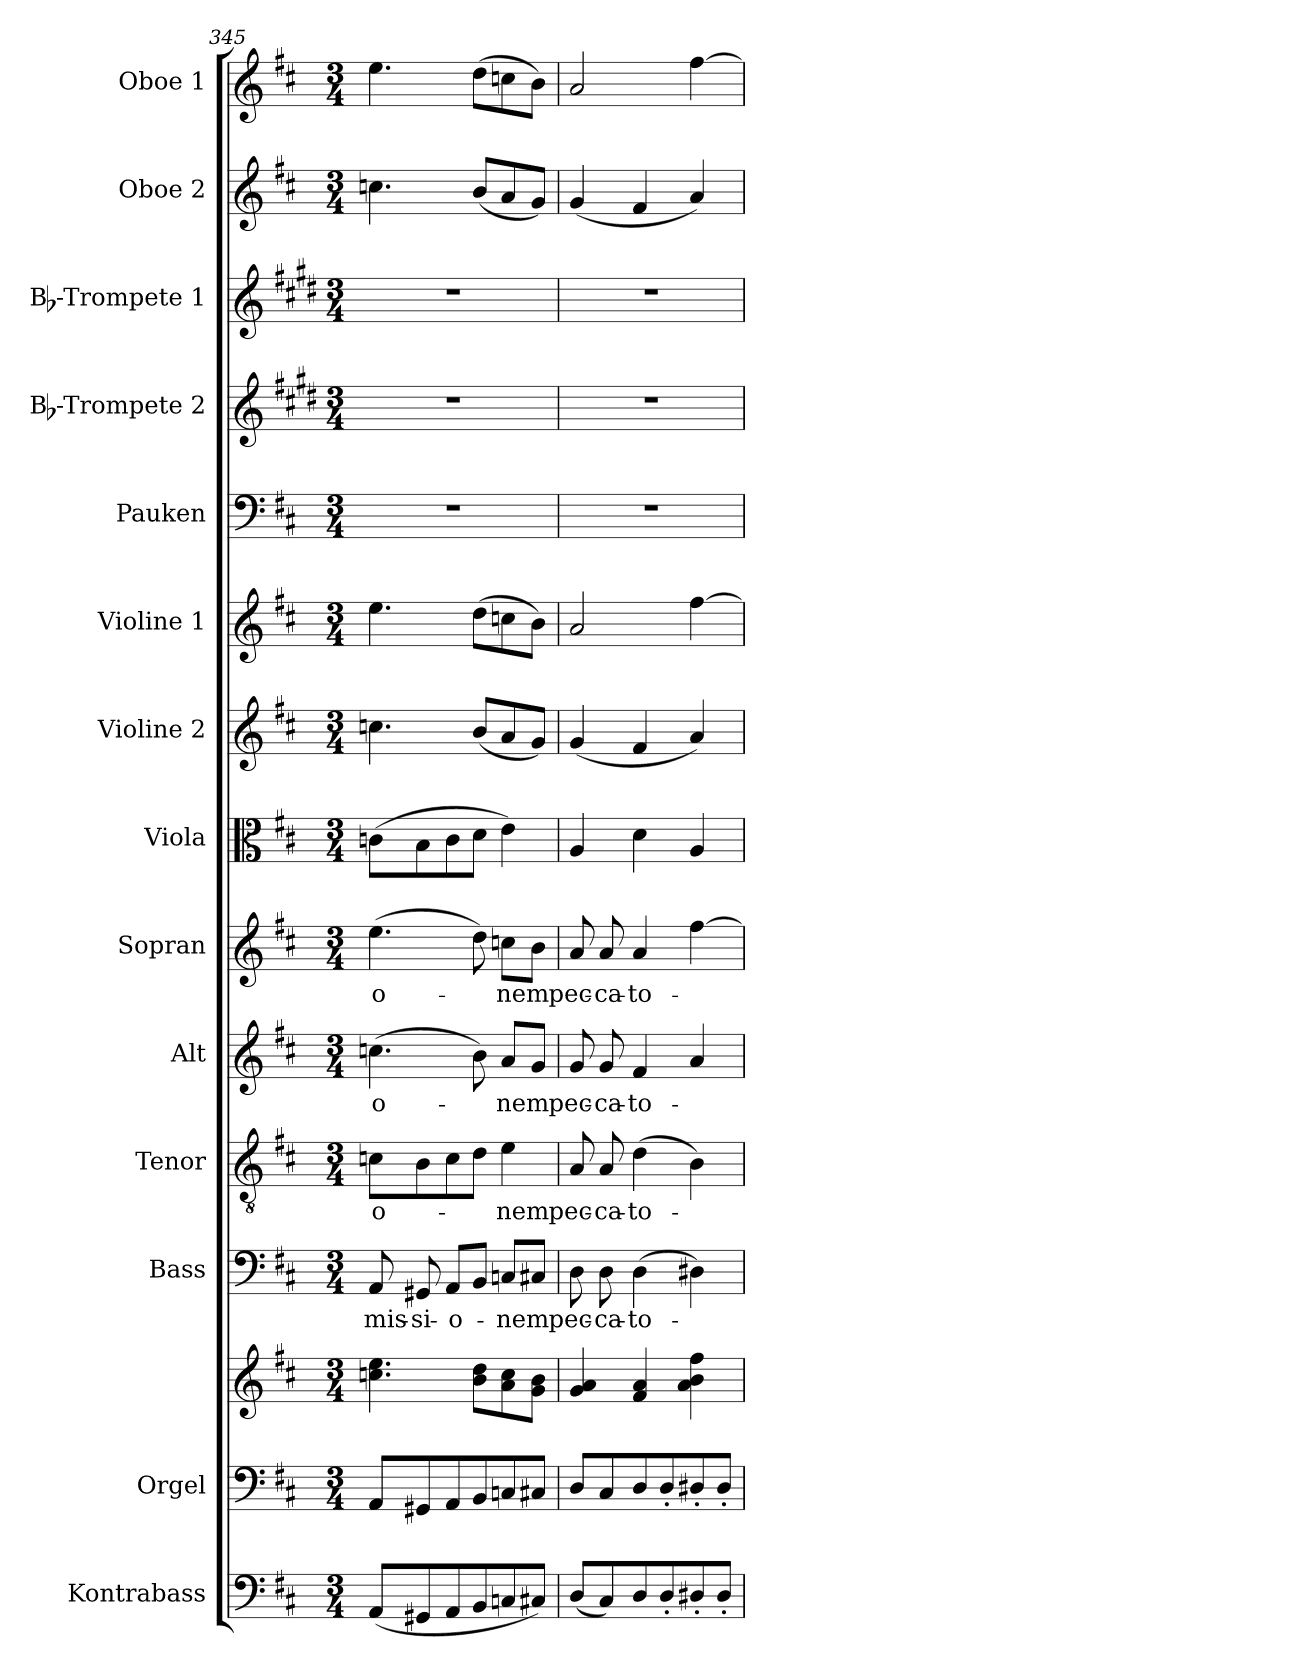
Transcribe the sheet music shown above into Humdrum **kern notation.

**kern	**kern	**kern	**kern	**text	**kern	**text	**kern	**text	**kern	**text	**kern	**kern	**kern	**kern	**kern	**kern	**kern	**kern
*part14	*part13	*part13	*part12	*part12	*part11	*part11	*part10	*part10	*part9	*part9	*part8	*part7	*part6	*part5	*part4	*part3	*part2	*part1
*staff15	*staff14	*staff13	*staff12	*staff12	*staff11	*staff11	*staff10	*staff10	*staff9	*staff9	*staff8	*staff7	*staff6	*staff5	*staff4	*staff3	*staff2	*staff1
*I"Kontrabass	*I"Orgel	*	*I"Bass	*	*I"Tenor	*	*I"Alt	*	*I"Sopran	*	*I"Viola	*I"Violine 2	*I"Violine 1	*I"Pauken	*I"Bb-Trompete 2	*I"Bb-Trompete 1	*I"Oboe 2	*I"Oboe 1
*I'Kb.	*I'Org.	*	*I'B.	*	*I'T.	*	*I'A.	*	*I'S.	*	*I'Vla.	*I'Vl. 2	*I'Vl. 1	*I'Pk.	*I'Bb Trp. 2	*I'Bb Trp. 1	*I'Ob. 2	*I'Ob. 1
!!LO:PB:g=z
*clefF4	*clefF4	*clefG2	*clefF4	*	*clefGv2	*	*clefG2	*	*clefG2	*	*clefC3	*clefG2	*clefG2	*clefF4	*clefG2	*clefG2	*clefG2	*clefG2
*ITrd7c12	*	*	*	*	*	*	*	*	*	*	*	*	*	*	*ITrd1c2	*ITrd1c2	*	*
*k[f#c#]	*k[f#c#]	*k[f#c#]	*k[f#c#]	*	*k[f#c#]	*	*k[f#c#]	*	*k[f#c#]	*	*k[f#c#]	*k[f#c#]	*k[f#c#]	*k[f#c#]	*k[f#c#]	*k[f#c#]	*k[f#c#]	*k[f#c#]
*D:	*D:	*D:	*D:	*	*D:	*	*D:	*	*D:	*	*D:	*D:	*D:	*D:	*D:	*D:	*D:	*D:
*M3/4	*M3/4	*M3/4	*M3/4	*	*M3/4	*	*M3/4	*	*M3/4	*	*M3/4	*M3/4	*M3/4	*M3/4	*M3/4	*M3/4	*M3/4	*M3/4
=345	=345	=345	=345	=345	=345	=345	=345	=345	=345	=345	=345	=345	=345	=345	=345	=345	=345	=345
!	!	!	!	!LO:LY:b	!	!LO:LY:b	!	!LO:LY:b	!	!LO:LY:b	!	!	!	!	!	!	!	!
(<8AAA/L	8AA/L	4.ccn\ 4.ee\	8AA/	-mis-	8cn\L	-o-	(>4.ccn\	-o-	(>4.ee\	-o-	(>8cn\L	4.ccn\	4.ee\	2.r	2.r	2.r	4.ccn\	4.ee\
!	!	!	!	!LO:LY:b	!	!	!	!	!	!	!	!	!	!	!	!	!	!
8GGG#X/	8GG#X/	.	8GG#X/	-si-	8B\	.	.	.	.	.	8B\	.	.	.	.	.	.	.
!	!	!	!	!LO:LY:b	!	!	!	!	!	!	!	!	!	!	!	!	!	!
8AAA/	8AA/	.	8AA/L	-o-	8c\	.	.	.	.	.	8c\	.	.	.	.	.	.	.
8BBB/	8BB/	8b\ 8dd\L	8BB/J	.	8d\J	.	8b\)	.	8dd\)	.	8d\J	(<8b/L	(>8dd\L	.	.	.	(<8b/L	(>8dd\L
!	!	!	!	!LO:LY:b	!	!LO:LY:b	!	!LO:LY:b	!	!LO:LY:b	!	!	!	!	!	!	!	!
8CCn/	8Cn/	8a\ 8cc\	8Cn/L	-nem	4e\	-nem	8a/L	-nem	8ccn\L	-nem	4e\)	8a/	8ccn\	.	.	.	8a/	8ccn\
8CC#X/J)	8C#X/J	8g\ 8b\J	8C#X/J	.	.	.	8g/J	.	8b\J	.	.	8g/J)	8b\J)	.	.	.	8g/J)	8b\J)
=346	=346	=346	=346	=346	=346	=346	=346	=346	=346	=346	=346	=346	=346	=346	=346	=346	=346	=346
!	!	!	!	!LO:LY:b	!	!LO:LY:b	!	!LO:LY:b	!	!LO:LY:b	!	!	!	!	!	!	!	!
(<8DD/L	8D/L	4g/ 4a/	8D\	pec-	8A/	pec-	8g/	pec-	8a/	pec-	4A/	(<4g/	2a/	2.r	2.r	2.r	(<4g/	2a/
!	!	!	!	!LO:LY:b	!	!LO:LY:b	!	!LO:LY:b	!	!LO:LY:b	!	!	!	!	!	!	!	!
8CC#/)	8C#/	.	8D\	-ca-	8A/	-ca-	8g/	-ca-	8a/	-ca-	.	.	.	.	.	.	.	.
!	!	!	!	!LO:LY:b	!	!LO:LY:b	!	!LO:LY:b	!	!LO:LY:b	!	!	!	!	!	!	!	!
8DD/	8D/	4f#/ 4a/	(>4D\	-to-	(>4d\	-to-	4f#/	-to-	4a/	-to-	4d\	4f#/	.	.	.	.	4f#/	.
8DD'</	8D'</	.	.	.	.	.	.	.	.	.	.	.	.	.	.	.	.	.
8DD#X'</	8D#X'</	4a\ 4b\ 4ff#\	4D#X\)	.	4B\)	.	4a/	.	[4ff#\	.	4A/	4a/)	[4ff#\	.	.	.	4a/)	[4ff#\
8DD#'</J	8D#'</J	.	.	.	.	.	.	.	.	.	.	.	.	.	.	.	.	.
=	=	=	=	=	=	=	=	=	=	=	=	=	=	=	=	=	=	=
*-	*-	*-	*-	*-	*-	*-	*-	*-	*-	*-	*-	*-	*-	*-	*-	*-	*-	*-
